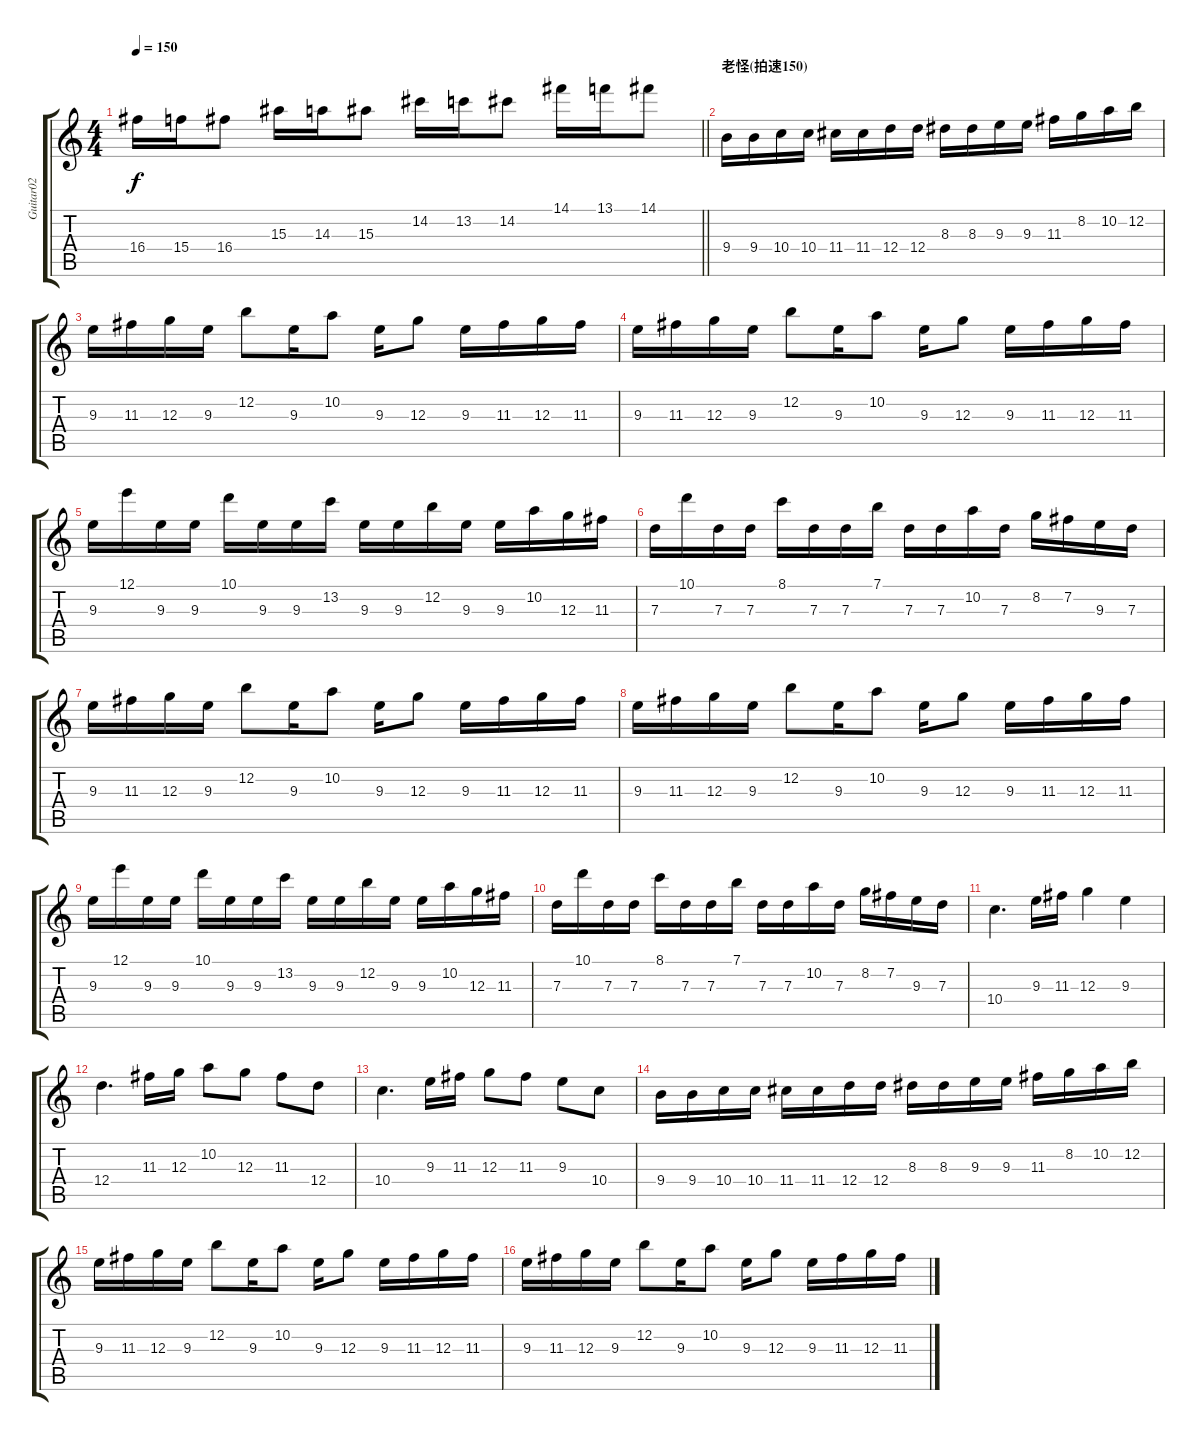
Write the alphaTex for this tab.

\track ("Guitar02" "Guitar02") {instrument distortionguitar}
\staff {score tabs}
\tuning (E4 B3 G3 D3 A2 E2) {hide}
\ts (4 4)
\tempo 150
\clef g2
\barLineRight lightlight
\ks c
16.4.16{dy f} 15.4.16 16.4.8 15.3.16 14.3.16 15.3.8 14.2.16 13.2.16 14.2.8 14.1.16 13.1.16 14.1.8 |
\section ("" "老怪(拍速150)")
9.4.16 9.4.16 10.4.16 10.4.16 11.4.16 11.4.16 12.4.16 12.4.16 8.3.16 8.3.16 9.3.16 9.3.16 11.3.16 8.2.16 10.2.16 12.2.16 |
9.3.16 11.3.16 12.3.16 9.3.16 12.2.8 9.3.16 10.2.8 9.3.16 12.3.8 9.3.16 11.3.16 12.3.16 11.3.16 |
9.3.16 11.3.16 12.3.16 9.3.16 12.2.8 9.3.16 10.2.8 9.3.16 12.3.8 9.3.16 11.3.16 12.3.16 11.3.16 |
9.3.16 12.1.16 9.3.16 9.3.16 10.1.16 9.3.16 9.3.16 13.2.16 9.3.16 9.3.16 12.2.16 9.3.16 9.3.16 10.2.16 12.3.16 11.3.16 |
7.3.16 10.1.16 7.3.16 7.3.16 8.1.16 7.3.16 7.3.16 7.1.16 7.3.16 7.3.16 10.2.16 7.3.16 8.2.16 7.2.16 9.3.16 7.3.16 |
9.3.16 11.3.16 12.3.16 9.3.16 12.2.8 9.3.16 10.2.8 9.3.16 12.3.8 9.3.16 11.3.16 12.3.16 11.3.16 |
9.3.16 11.3.16 12.3.16 9.3.16 12.2.8 9.3.16 10.2.8 9.3.16 12.3.8 9.3.16 11.3.16 12.3.16 11.3.16 |
9.3.16 12.1.16 9.3.16 9.3.16 10.1.16 9.3.16 9.3.16 13.2.16 9.3.16 9.3.16 12.2.16 9.3.16 9.3.16 10.2.16 12.3.16 11.3.16 |
7.3.16 10.1.16 7.3.16 7.3.16 8.1.16 7.3.16 7.3.16 7.1.16 7.3.16 7.3.16 10.2.16 7.3.16 8.2.16 7.2.16 9.3.16 7.3.16 |
10.4.4{d} 9.3.16 11.3.16 12.3.4 9.3.4 |
12.4.4{d} 11.3.16 12.3.16 10.2.8 12.3.8 11.3.8 12.4.8 |
10.4.4{d} 9.3.16 11.3.16 12.3.8 11.3.8 9.3.8 10.4.8 |
9.4.16 9.4.16 10.4.16 10.4.16 11.4.16 11.4.16 12.4.16 12.4.16 8.3.16 8.3.16 9.3.16 9.3.16 11.3.16 8.2.16 10.2.16 12.2.16 |
9.3.16 11.3.16 12.3.16 9.3.16 12.2.8 9.3.16 10.2.8 9.3.16 12.3.8 9.3.16 11.3.16 12.3.16 11.3.16 |
9.3.16 11.3.16 12.3.16 9.3.16 12.2.8 9.3.16 10.2.8 9.3.16 12.3.8 9.3.16 11.3.16 12.3.16 11.3.16
